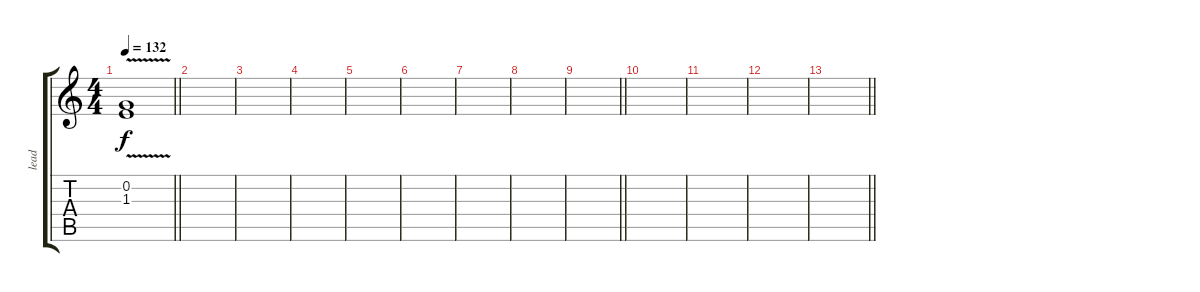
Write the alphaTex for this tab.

\track ("lead" "lead") {instrument distortionguitar}
\staff {score tabs}
\tuning (C4 G3 Eb3 Bb2 F2 C2) {hide}
\ts (4 4)
\tempo 132
\clef g2
\barLineRight lightlight
\ks c
(0.2 1.3{v}).1{dy f} |
|
|
|
|
|
|
|
\barLineRight lightlight
|
|
|
|
\barLineRight lightlight
